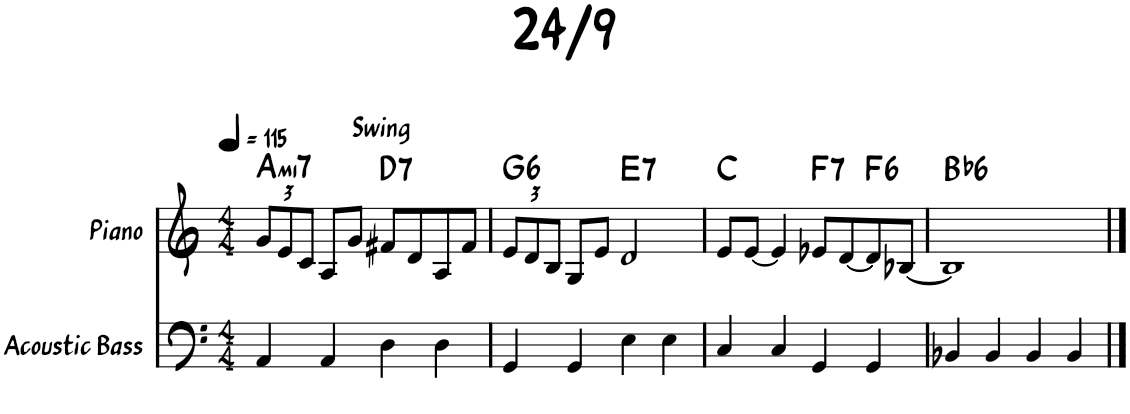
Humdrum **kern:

**kern	**kern	**harte
*part2	*part1	*part1
*staff2	*staff1	*
*I"Acoustic Bass	*I"Piano	*
*I'Bass	*I'Pno.	*
*clefF4	*clefG2	*
*Trd7c12	*	*
*k[]	*k[]	*
*M4/4	*M4/4	*
*MM115	*MM115	*
*	*Xbrackettup	*
=1	=1	=1
!	!LO:TX:a:B:t=Swing	!
!	!	!LO:H:kt=mi7
4AA/	12g/L	A:min7
.	12e/	.
.	12c/J	.
4AA/	8A/L	.
.	8g/J	.
!	!	!LO:H:kt=7
4D\	8f#X/L	D:7
.	8d/	.
4D\	8A/	.
.	8f#/J	.
=2	=2	=2
!	!	!LO:H:kt=6
4GG/	12e/L	G:maj6
.	12d/	.
.	12B/J	.
4GG/	8G/L	.
.	8e/J	.
!	!	!LO:H:kt=7
4E\	2d/	E:7
4E\	.	.
=3	=3	=3
4C/	8e/L	C:maj
.	[8e/J	.
4C/	4e/]	.
!	!	!LO:H:kt=7
4GG/	8e-X/L	F:7
.	[8d/	.
!	!	!LO:H:kt=6
4GG/	8d/]	F:maj6
.	[8B-X/J	.
=4	=4	=4
!	!	!LO:H:kt=6
4BB-X/	1B-]	Bb:maj6
4BB-/	.	.
4BB-/	.	.
4BB-/	.	.
==	==	==
*-	*-	*-
